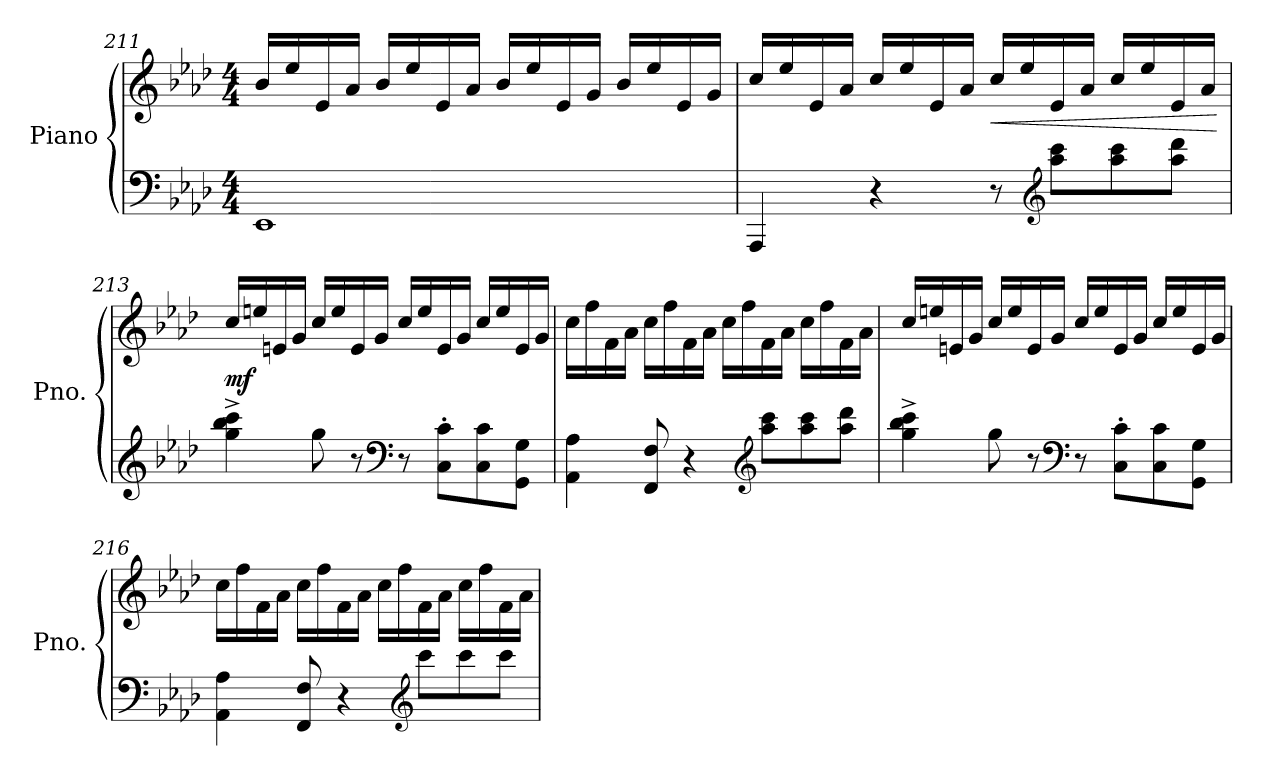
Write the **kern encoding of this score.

**kern	**kern	**dynam
*part1	*part1	*part1
*staff2	*staff1	*staff1/2
*I"Piano	*	*
*I'Pno.	*	*
!!LO:LB:g=z
*clefF4	*clefG2	*
*k[b-e-a-d-]	*k[b-e-a-d-]	*
*M4/4	*M4/4	*
=211	=211	=211
1EE-	16b-/LL	.
.	16ee-/	.
.	16e-/	.
.	16a-/JJ	.
.	16b-/LL	.
.	16ee-/	.
.	16e-/	.
.	16a-/JJ	.
.	16b-/LL	.
.	16ee-/	.
.	16e-/	.
.	16g/JJ	.
.	16b-/LL	.
.	16ee-/	.
.	16e-/	.
.	16g/JJ	.
=212	=212	=212
4AAA-/	16cc/LL	.
.	16ee-/	.
.	16e-/	.
.	16a-/JJ	.
4r	16cc/LL	.
.	16ee-/	.
.	16e-/	.
.	16a-/JJ	.
!	!	!LO:HP:b
8r	16cc/LL	<
.	16ee-/	.
*clefG2	*	*
8aa-\ 8ccc\L	16e-/	.
.	16a-/JJ	.
8aa-\ 8ccc\	16cc/LL	.
.	16ee-/	.
8aa-\ 8ddd-\J	16e-/	.
.	16a-/JJ	.
.	.	[
=213	=213	=213
!	!	!LO:DY:b
4gg\^ 4bb-\^ 4ccc\^	16cc/LL	mf
.	16een/	.
.	16en/	.
.	16g/JJ	.
8gg\	16cc/LL	.
.	16ee/	.
8r	16e/	.
.	16g/JJ	.
*clefF4	*	*
8r	16cc/LL	.
.	16ee/	.
8C\' 8c\'L	16e/	.
.	16g/JJ	.
8C\ 8c\	16cc/LL	.
.	16ee/	.
8GG\ 8G\J	16e/	.
.	16g/JJ	.
!!LO:LB:g=z
=214	=214	=214
4AA-\ 4A-\	16cc\LL	.
.	16ff\	.
.	16f\	.
.	16a-\JJ	.
8FF/ 8F/	16cc\LL	.
.	16ff\	.
4r	16f\	.
.	16a-\JJ	.
.	16cc\LL	.
.	16ff\	.
*clefG2	*	*
8aa-\ 8ccc\L	16f\	.
.	16a-\JJ	.
8aa-\ 8ccc\	16cc\LL	.
.	16ff\	.
8aa-\ 8ddd-\J	16f\	.
.	16a-\JJ	.
=215	=215	=215
4gg\^ 4bb-\^ 4ccc\^	16cc/LL	.
.	16een/	.
.	16en/	.
.	16g/JJ	.
8gg\	16cc/LL	.
.	16ee/	.
8r	16e/	.
.	16g/JJ	.
*clefF4	*	*
8r	16cc/LL	.
.	16ee/	.
8C\' 8c\'L	16e/	.
.	16g/JJ	.
8C\ 8c\	16cc/LL	.
.	16ee/	.
8GG\ 8G\J	16e/	.
.	16g/JJ	.
=216	=216	=216
4AA-\ 4A-\	16cc\LL	.
.	16ff\	.
.	16f\	.
.	16a-\JJ	.
8FF/ 8F/	16cc\LL	.
.	16ff\	.
4r	16f\	.
.	16a-\JJ	.
.	16cc\LL	.
.	16ff\	.
*clefG2	*	*
8ccc\L	16f\	.
.	16a-\JJ	.
8ccc\	16cc\LL	.
.	16ff\	.
8ccc\J	16f\	.
.	16a-\JJ	.
=	=	=
*-	*-	*-
